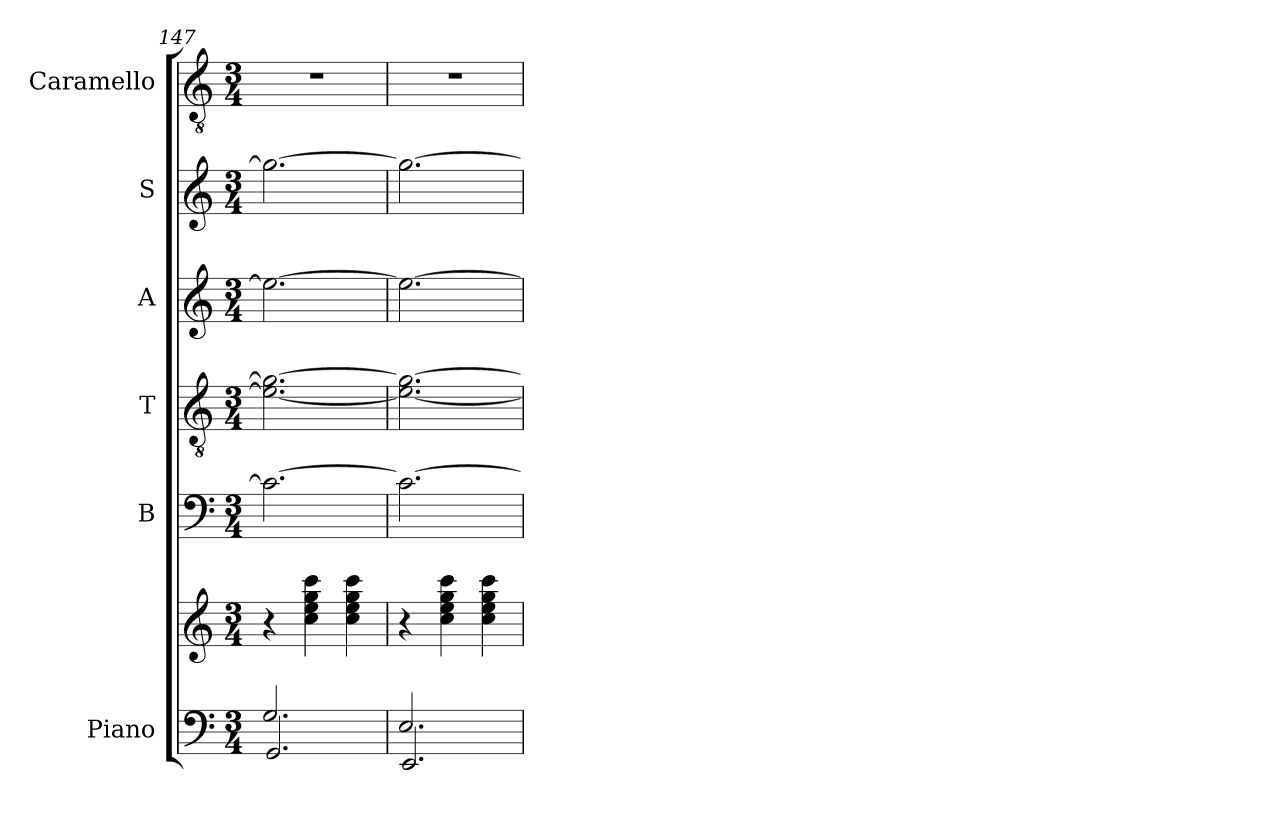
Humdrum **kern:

**kern	**kern	**kern	**kern	**kern	**kern	**kern
*part6	*part6	*part5	*part4	*part3	*part2	*part1
*staff7	*staff6	*staff5	*staff4	*staff3	*staff2	*staff1
*I"Piano	*	*I"B	*I"T	*I"A	*I"S	*I"Caramello
*I'Pno	*	*I'B	*I'T	*I'A	*I'S	*
*clefF4	*clefG2	*clefF4	*clefGv2	*clefG2	*clefG2	*clefGv2
*k[]	*k[]	*k[]	*k[]	*k[]	*k[]	*k[]
*M3/4	*M3/4	*M3/4	*M3/4	*M3/4	*M3/4	*M3/4
=147	=147	=147	=147	=147	=147	=147
*^	*	*	*	*	*	*
2.G/	2.GG/	4r	2.c\_	2.e!\_ 2.g\_	2.ee\_	2.gg\_	2.r
.	.	4cc\ 4ee\ 4gg\ 4ccc\	.	.	.	.	.
.	.	4cc\ 4ee\ 4gg\ 4ccc\	.	.	.	.	.
=148	=148	=148	=148	=148	=148	=148	=148
2.E/	2.EE/	4r	2.c\_	2.e!\_ 2.g\_	2.ee\_	2.gg\_	2.r
.	.	4cc\ 4ee\ 4gg\ 4ccc\	.	.	.	.	.
.	.	4cc\ 4ee\ 4gg\ 4ccc\	.	.	.	.	.
*v	*v	*	*	*	*	*	*
=	=	=	=	=	=	=
*-	*-	*-	*-	*-	*-	*-
